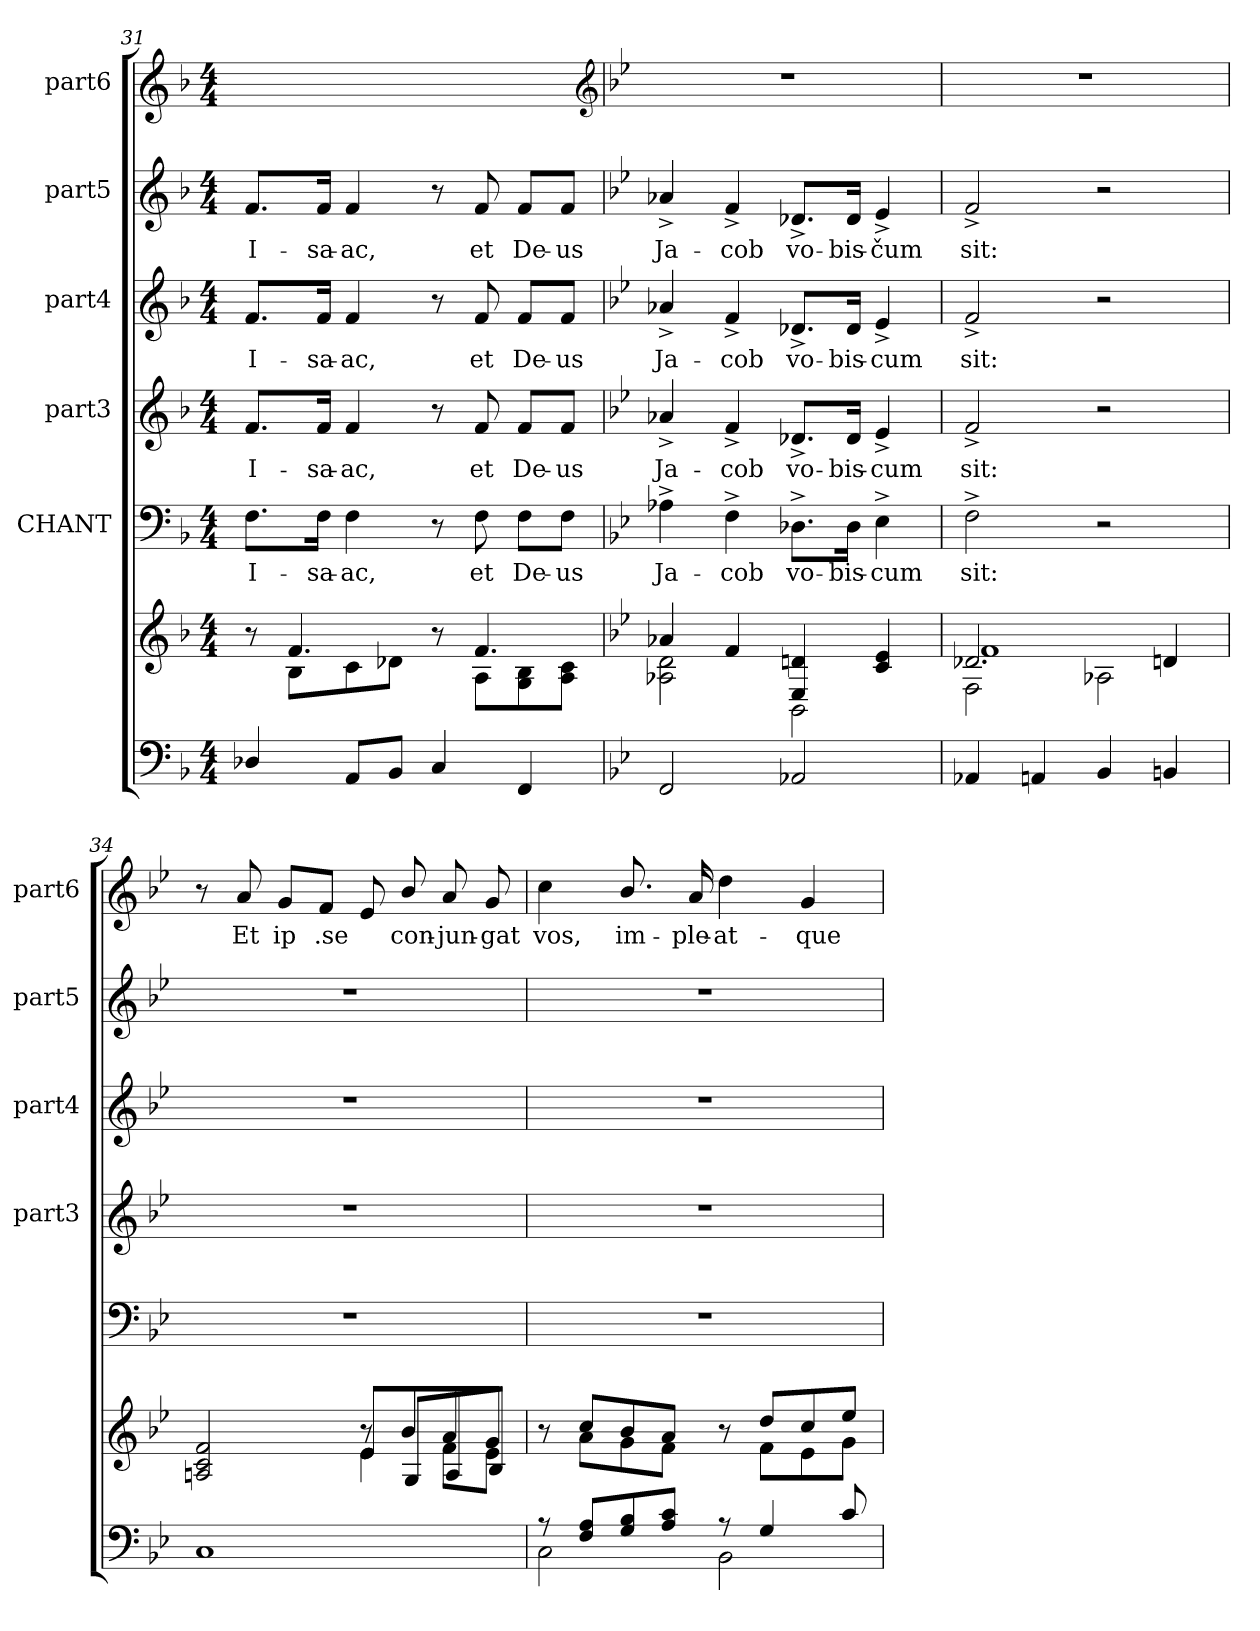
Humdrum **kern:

**kern	**kern	**kern	**text	**kern	**text	**kern	**text	**kern	**text	**kern	**text
*part6	*part6	*part5	*part5	*part4	*part4	*part3	*part3	*part2	*part2	*part1	*part1
*staff7	*staff6	*staff5	*staff5	*staff4	*staff4	*staff3	*staff3	*staff2	*staff2	*staff1	*staff1
*	*	*I"CHANT	*	*I"part3	*	*I"part4	*	*I"part5	*	*I"part6	*
*	*	*	*	*I'part3	*	*I'part4	*	*I'part5	*	*I'part6	*
*clefF4	*clefG2	*clefF4	*	*clefG2	*	*clefG2	*	*clefG2	*	*clefG2	*
*k[b-]	*k[b-]	*k[b-]	*	*k[b-]	*	*k[b-]	*	*k[b-]	*	*k[b-]	*
*M4/4	*M4/4	*M4/4	*	*M4/4	*	*M4/4	*	*M4/4	*	*M4/4	*
=31	=31	=31	=31	=31	=31	=31	=31	=31	=31	=31	=31
*	*^	*	*	*	*	*	*	*	*	*	*
4D-Xi/	8r	8ryy	8.Fj\L	I-	8.fj/L	I-	8.fj/L	I-	8.fj/L	I-	1ryy	.
.	4.fj/	8B-Z\L	.	.	.	.	.	.	.	.	.	.
.	.	.	16Fj\Jk	sa-	16fj/Jk	sa-	16fj/Jk	sa-	16fj/Jk	sa-	.	.
8AAi/L	.	8cZ\	4Fj\	ac,	4fj/	ac,	4fj/	ac,	4fj/	ac,	.	.
8BB-i/J	.	8d-XZ\J	.	.	.	.	.	.	.	.	.	.
4Ci/	8r	8ryy	8r	.	8r	.	8r	.	8r	.	.	.
.	4.fj/	8AZ\L	8Fj\	et	8fj/	et	8fj/	et	8fj/	et	.	.
4FFi/	.	8GZ\ 8B-Z\	8Fj\L	De-	8fj/L	De-	8fj/L	De-	8fj/L	De-	.	.
.	.	8AZ\ 8cZ\J	8Fj\J	us	8fj/J	us	8fj/J	us	8fj/J	us	.	.
*	*	*	*	*	*	*	*	*	*	*	*clefG2	*
!!LO:LB:g=z
=32	=32	=32	=32	=32	=32	=32	=32	=32	=32	=32	=32	=32
*k[b-e-]	*k[b-e-]	*	*k[b-e-]	*	*k[b-e-]	*	*k[b-e-]	*	*k[b-e-]	*	*k[b-e-]	*
2FFi/	4a-Xj/	2A-XZ\ 2dZ\	4A-X^>j\	Ja-	4a-X^>j/	Ja-	4a-X^>j/	Ja-	4a-X^>j/	Ja-	1r	.
.	4fj/	.	4F^>j\	cob	4f^>j/	cob	4f^>j/	cob	4f^>j/	cob	.	.
2AA-Xi/	4dnj/ 4E-j/	2BB-Z\	8.D-X^>j\L	vo-	8.d-X^>j/L	vo-	8.d-X^>j/L	vo-	8.d-X^>j/L	vo-	.	.
.	.	.	16D-j\Jk	bis-	16d-j/Jk	bis-	16d-j/Jk	bis-	16d-j/Jk	bis-	.	.
.	4e-j/ 4cj/	.	4E-^>j\	cum	4e-^>j/	cum	4e-^>j/	cum	4e-^>j/	čum	.	.
=33	=33	=33	=33	=33	=33	=33	=33	=33	=33	=33	=33	=33
*	*	*^	*	*	*	*	*	*	*	*	*	*
4AA-Xi/	2.d-Xj/	1fZ/	2FV\	2F^>j\	sit:	2f^>j/	sit:	2f^>j/	sit:	2f^>j/	sit:	1r	.
4AAni/	.	.	.	.	.	.	.	.	.	.	.	.	.
4BB-i/	.	.	2A-XV\	2r	.	2r	.	2r	.	2r	.	.	.
4BBni/	4dnj/	.	.	.	.	.	.	.	.	.	.	.	.
=34	=34	=34	=34	=34	=34	=34	=34	=34	=34	=34	=34	=34	=34
1Ci/	2fj/ 2cj/ 2Anj/	8ryy	8ryy	1r	.	1r	.	1r	.	1r	.	8r	.
.	.	8ryy	8ryy	.	.	.	.	.	.	.	.	8aj/	Et
.	.	8ryy	8ryy	.	.	.	.	.	.	.	.	8gj/L	ip
.	.	8ryy	8ryy	.	.	.	.	.	.	.	.	8fj/J	-.se
.	8e-j/L	4e-Z\	8r	.	.	.	.	.	.	.	.	8e-j/	.
.	8b-j/	.	8GV/L	.	.	.	.	.	.	.	.	8b-j/	con-
.	8aj/	8fZ\L	8AV/	.	.	.	.	.	.	.	.	8aj/	jun-
.	8gj/J	8e-Z\J	8B-V/J	.	.	.	.	.	.	.	.	8gj/	gat
*	*	*v	*v	*	*	*	*	*	*	*	*	*	*
=35	=35	=35	=35	=35	=35	=35	=35	=35	=35	=35	=35	=35
*^	*	*	*	*	*	*	*	*	*	*	*	*
8r	2CZ\	8r	8ryy	1r	.	1r	.	1r	.	1r	.	4ccj\	vos,
8Ai/ 8Fi/L	.	8ccj/L	8aV\L	.	.	.	.	.	.	.	.	.	.
8B-i/ 8Gi/	.	8b-j/	8gV\	.	.	.	.	.	.	.	.	8.b-j/	im-
8ci/ 8Ai/J	.	8aj/J	8fV\J	.	.	.	.	.	.	.	.	.	.
.	.	.	.	.	.	.	.	.	.	.	.	16aj/	ple-
8r	2BB-Z\	8r	8ryy	.	.	.	.	.	.	.	.	4ddj\	at-
4Gi/	.	8ddj/L	8fV\L	.	.	.	.	.	.	.	.	.	.
.	.	8ccj/	8e-V\	.	.	.	.	.	.	.	.	4gj/	que
8ci/	.	8ee-j/J	8gV\J	.	.	.	.	.	.	.	.	.	.
*v	*v	*	*	*	*	*	*	*	*	*	*	*	*
*	*v	*v	*	*	*	*	*	*	*	*	*	*
=	=	=	=	=	=	=	=	=	=	=	=
*-	*-	*-	*-	*-	*-	*-	*-	*-	*-	*-	*-
